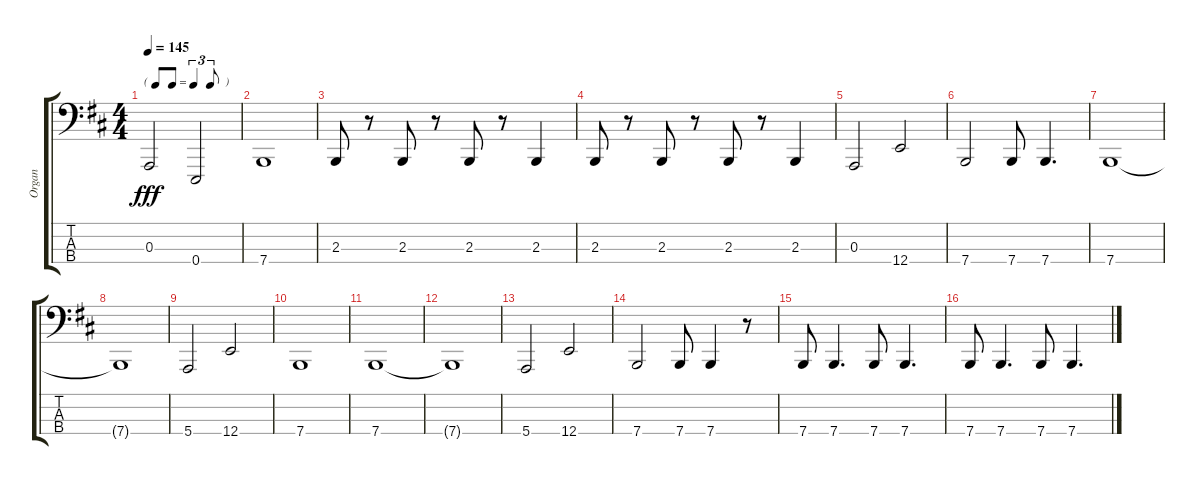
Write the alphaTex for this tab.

\track ("Organ" "Organ") {instrument drawbarorgan}
\staff {score tabs}
\tuning (G2 D2 A1 E1) {hide}
\ts (4 4)
\tf triplet8th
\tempo 145
\clef f4
\ks d
0.3.2{dy fff} 0.4.2 |
7.4.1 |
2.3.8 r.8 2.3.8 r.8 2.3.8 r.8 2.3.4 |
2.3.8 r.8 2.3.8 r.8 2.3.8 r.8 2.3.4 |
0.3.2 12.4.2 |
7.4.2 7.4.8 7.4.4{d} |
7.4.1 |
7.4{t}.1 |
5.4.2 12.4.2 |
7.4.1 |
7.4.1 |
7.4{t}.1 |
5.4.2 12.4.2 |
7.4.2 7.4.8 7.4.4 r.8 |
7.4.8 7.4.4{d} 7.4.8 7.4.4{d} |
7.4.8 7.4.4{d} 7.4.8 7.4.4{d}
